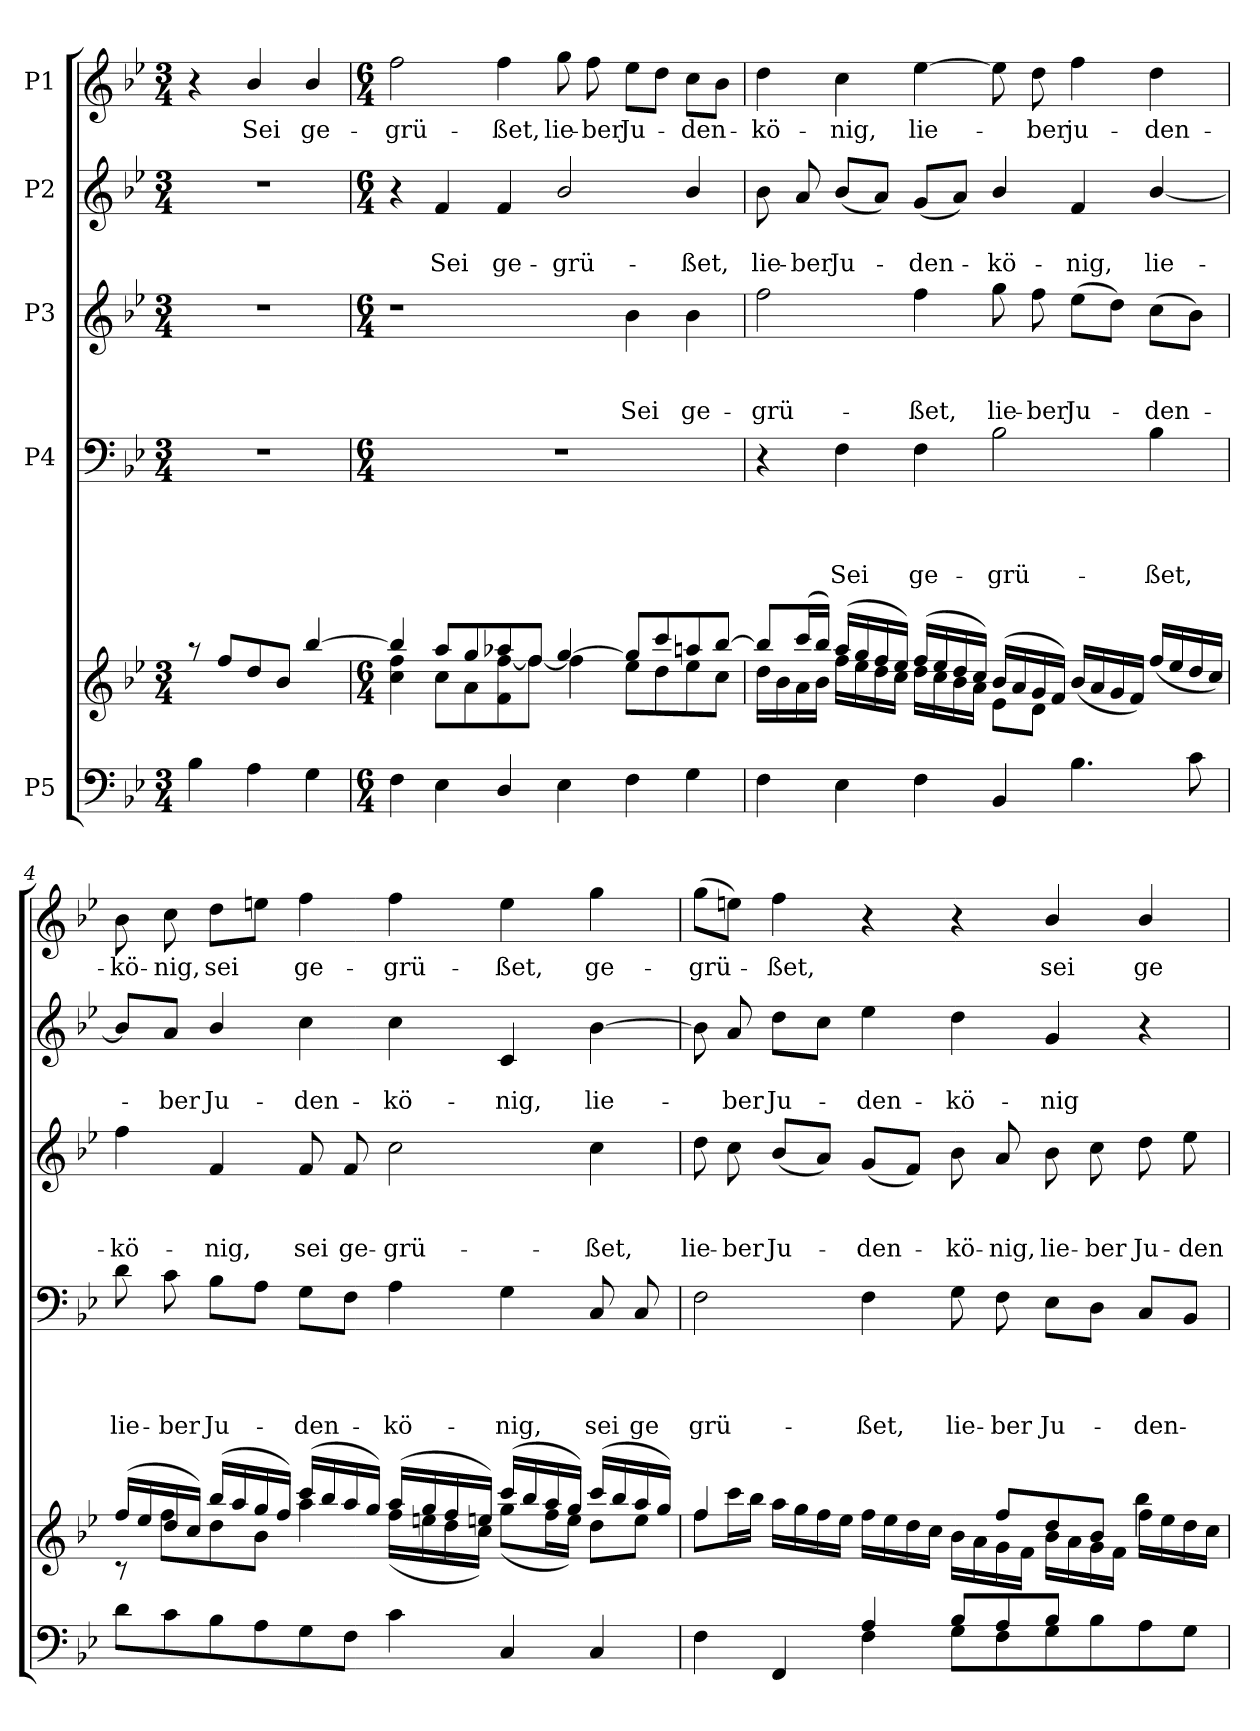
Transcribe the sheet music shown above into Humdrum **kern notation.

**kern	**kern	**kern	**text	**text	**text	**text	**kern	**text	**text	**text	**kern	**text	**text	**kern	**text
*part5	*part5	*part4	*part4	*part4	*part4	*part4	*part3	*part3	*part3	*part3	*part2	*part2	*part2	*part1	*part1
*staff6	*staff5	*staff4	*staff4	*staff4	*staff4	*staff4	*staff3	*staff3	*staff3	*staff3	*staff2	*staff2	*staff2	*staff1	*staff1
*I"P5	*	*I"P4	*	*	*	*	*I"P3	*	*	*	*I"P2	*	*	*I"P1	*
*clefF4	*clefG2	*clefF4	*	*	*	*	*clefG2	*	*	*	*clefG2	*	*	*clefG2	*
*	*	*	*	*	*	*	*ITrd7c12	*	*	*	*	*	*	*	*
*k[b-e-]	*k[b-e-]	*k[b-e-]	*	*	*	*	*k[b-e-]	*	*	*	*k[b-e-]	*	*	*k[b-e-]	*
*B-:	*B-:	*B-:	*	*	*	*	*B-:	*	*	*	*B-:	*	*	*B-:	*
*M3/4	*M3/4	*M3/4	*	*	*	*	*M3/4	*	*	*	*M3/4	*	*	*M3/4	*
=1	=1	=1	=1	=1	=1	=1	=1	=1	=1	=1	=1	=1	=1	=1	=1
*^	*^	*	*	*	*	*	*	*	*	*	*	*	*	*	*
!	!	!	!	!LO:N:vis=1	!	!	!	!	!LO:N:vis=1	!	!	!	!LO:N:vis=1	!	!	!	!
4B-\	2.ryy	8r	2.ryy	2.r	.	.	.	.	2.r	.	.	.	2.r	.	.	4r	.
.	.	8ff/L	.	.	.	.	.	.	.	.	.	.	.	.	.	.	.
!	!	!	!	!	!	!	!	!	!	!	!	!	!	!	!	!	!LO:LY:b
4A\	.	8dd/	.	.	.	.	.	.	.	.	.	.	.	.	.	4b-/	Sei
.	.	8b-/J	.	.	.	.	.	.	.	.	.	.	.	.	.	.	.
!	!	!	!	!	!	!	!	!	!	!	!	!	!	!	!	!	!LO:LY:b
4G\	.	[>4bb-/	.	.	.	.	.	.	.	.	.	.	.	.	.	4b-/	ge-
=2	=2	=2	=2	=2	=2	=2	=2	=2	=2	=2	=2	=2	=2	=2	=2	=2	=2
*M6/4	*	*M6/4	*	*M6/4	*	*	*	*	*M6/4	*	*	*	*M6/4	*	*	*M6/4	*
!	!	!	!	!LO:N:vis=1	!	!	!	!	!	!	!	!	!	!	!	!	!LO:LY:b
4F\	1.ryy	4bb-/]	4cc\ 4ff\	1.r	.	.	.	.	1r	.	.	.	4r	.	.	2ff\	-grü-
!	!	!	!	!	!	!	!	!	!	!	!	!	!	!	!LO:LY:b	!	!
4E-\	.	8aa/L	8cc\L	.	.	.	.	.	.	.	.	.	4f/	.	Sei	.	.
.	.	8gg/	8a\	.	.	.	.	.	.	.	.	.	.	.	.	.	.
!	!	!	!	!	!	!	!	!	!	!	!	!	!	!	!LO:LY:b	!	!LO:LY:b
4D/	.	8aa-X/	8f\ [>8ff\	.	.	.	.	.	.	.	.	.	4f/	.	ge-	4ff\	-ßet,
.	.	8ff/J	8ff\J_	.	.	.	.	.	.	.	.	.	.	.	.	.	.
!	!	!	!	!	!	!	!	!	!	!	!	!	!	!	!LO:LY:b	!	!LO:LY:b
4E-\	.	[>4gg/	4ff\]	.	.	.	.	.	.	.	.	.	2b-/	.	-grü-	8gg\	lie-
!	!	!	!	!	!	!	!	!	!	!	!	!	!	!	!	!	!LO:LY:b
.	.	.	.	.	.	.	.	.	.	.	.	.	.	.	.	8ff\	-ber
!	!	!	!	!	!	!	!	!	!	!	!	!LO:LY:b	!	!	!	!	!LO:LY:b
4F\	.	8gg/L]	8ee-\L	.	.	.	.	.	4B-\	.	.	Sei	.	.	.	8ee-\L	Ju-
.	.	8ccc/	8dd\	.	.	.	.	.	.	.	.	.	.	.	.	8dd\J	.
!	!	!	!	!	!	!	!	!	!	!	!	!LO:LY:b	!	!	!LO:LY:b	!	!LO:LY:b
4G\	.	8aan/	8ee-\	.	.	.	.	.	4B-\	.	.	ge-	4b-/	.	-ßet,	8cc\L	-den-
.	.	[>8bb-/J	8cc\J	.	.	.	.	.	.	.	.	.	.	.	.	8b-\J	.
=3	=3	=3	=3	=3	=3	=3	=3	=3	=3	=3	=3	=3	=3	=3	=3	=3	=3
!	!	!	!	!	!	!	!	!	!	!	!	!LO:LY:b	!	!	!LO:LY:b	!	!LO:LY:b
4F\	1.ryy	8bb-/L]	16dd\LL	4r	.	.	.	.	2f\	.	.	-grü-	8b-\	.	lie-	4dd\	-kö-
.	.	.	16b-\	.	.	.	.	.	.	.	.	.	.	.	.	.	.
!	!	!	!	!	!	!	!	!	!	!	!	!	!	!	!LO:LY:b	!	!
.	.	(>16ccc/L	16a\	.	.	.	.	.	.	.	.	.	8a/	.	-ber	.	.
.	.	16bb-/JJ)	16b-\JJ	.	.	.	.	.	.	.	.	.	.	.	.	.	.
!	!	!	!	!	!	!	!	!LO:LY:b	!	!	!	!	!	!	!LO:LY:b	!	!LO:LY:b
4E-\	.	(>16aa/LL	16ff\LL	4F\	.	.	.	Sei	.	.	.	.	(<8b-/L	.	Ju-	4cc\	-nig,
.	.	16gg/	16ee-\	.	.	.	.	.	.	.	.	.	.	.	.	.	.
.	.	16ff/	16dd\	.	.	.	.	.	.	.	.	.	8a/J)	.	.	.	.
.	.	16ee-/JJ)	16cc\JJ	.	.	.	.	.	.	.	.	.	.	.	.	.	.
!	!	!	!	!	!	!	!	!LO:LY:b	!	!	!	!LO:LY:b	!	!	!LO:LY:b	!	!LO:LY:b
4F\	.	(>16ff/LL	16dd\LL	4F\	.	.	.	ge-	4f\	.	.	-ßet,	(<8g/L	.	-den-	[>4ee-\	lie-
.	.	16ee-/	16cc\	.	.	.	.	.	.	.	.	.	.	.	.	.	.
.	.	16dd/	16b-\	.	.	.	.	.	.	.	.	.	8a/J)	.	.	.	.
.	.	16cc/JJ)	16a\JJ	.	.	.	.	.	.	.	.	.	.	.	.	.	.
!	!	!	!	!	!	!	!	!LO:LY:b	!	!	!	!LO:LY:b	!	!	!LO:LY:b	!	!
4BB-/	.	(>16b-/LL	8e-\L	2B-\	.	.	.	-grü-	8g\	.	.	lie-	4b-/	.	-kö-	8ee-\]	.
.	.	16a/	.	.	.	.	.	.	.	.	.	.	.	.	.	.	.
!	!	!	!	!	!	!	!	!	!	!	!	!LO:LY:b	!	!	!	!	!LO:LY:b
.	.	16g/	8d\J	.	.	.	.	.	8f\	.	.	-ber	.	.	.	8dd\	-ber
.	.	16f/JJ)	.	.	.	.	.	.	.	.	.	.	.	.	.	.	.
!	!	!	!	!	!	!	!	!	!	!	!	!LO:LY:b	!	!	!LO:LY:b	!	!LO:LY:b
4.B-\	.	(>16b-/LL	2ryy	.	.	.	.	.	(>8e-\L	.	.	Ju-	4f/	.	-nig,	4ff\	ju-
.	.	16a/	.	.	.	.	.	.	.	.	.	.	.	.	.	.	.
.	.	16g/	.	.	.	.	.	.	8d\J)	.	.	.	.	.	.	.	.
.	.	16f/JJ)	.	.	.	.	.	.	.	.	.	.	.	.	.	.	.
!	!	!	!	!	!	!	!	!LO:LY:b	!	!	!	!LO:LY:b	!	!	!LO:LY:b	!	!LO:LY:b
.	.	(>16ff/LL	.	4B-\	.	.	.	-ßet,	(>8c\L	.	.	-den-	[<4b-/	.	lie-	4dd\	-den-
.	.	16ee-/	.	.	.	.	.	.	.	.	.	.	.	.	.	.	.
8c\	.	16dd/	.	.	.	.	.	.	8B-\J)	.	.	.	.	.	.	.	.
.	.	16cc/JJ)	.	.	.	.	.	.	.	.	.	.	.	.	.	.	.
!!LO:LB:g=z
=4	=4	=4	=4	=4	=4	=4	=4	=4	=4	=4	=4	=4	=4	=4	=4	=4	=4
!	!	!	!	!	!	!	!	!LO:LY:b	!	!	!	!LO:LY:b	!	!	!	!	!LO:LY:b
8d\L	1.ryy	(>16ff/LL	8rc	8d\	.	.	.	lie-	4f\	.	.	-kö-	8b-/L]	.	.	8b-\	-kö-
.	.	16ee-/	.	.	.	.	.	.	.	.	.	.	.	.	.	.	.
!	!	!	!	!	!	!	!	!LO:LY:b	!	!	!	!	!	!	!LO:LY:b	!	!LO:LY:b
8c\	.	16dd/	8ff\L	8c\	.	.	.	-ber	.	.	.	.	8a/J	.	-ber	8cc\	-nig,
.	.	16cc/JJ)	.	.	.	.	.	.	.	.	.	.	.	.	.	.	.
!	!	!	!	!	!	!	!	!LO:LY:b	!	!	!	!LO:LY:b	!	!	!LO:LY:b	!	!LO:LY:b
8B-\	.	(>16bb-/LL	8dd\	8B-\L	.	.	.	Ju-	4F/	.	.	-nig,	4b-/	.	Ju-	8dd\L	sei
.	.	16aa/	.	.	.	.	.	.	.	.	.	.	.	.	.	.	.
8A\	.	16gg/	8b-\J	8A\J	.	.	.	.	.	.	.	.	.	.	.	8een\J	.
.	.	16ff/JJ)	.	.	.	.	.	.	.	.	.	.	.	.	.	.	.
!	!	!	!	!	!	!	!	!LO:LY:b	!	!	!	!LO:LY:b	!	!	!LO:LY:b	!	!LO:LY:b
8G\	.	(>16ccc/LL	4aa\	8G\L	.	.	.	-den-	8F/	.	.	sei	4cc\	.	-den-	4ff\	ge-
.	.	16bb-/	.	.	.	.	.	.	.	.	.	.	.	.	.	.	.
!	!	!	!	!	!	!	!	!	!	!	!	!LO:LY:b	!	!	!	!	!
8F\J	.	16aa/	.	8F\J	.	.	.	.	8F/	.	.	ge-	.	.	.	.	.
.	.	16gg/JJ)	.	.	.	.	.	.	.	.	.	.	.	.	.	.	.
!	!	!	!	!	!	!	!	!LO:LY:b	!	!	!	!LO:LY:b	!	!	!LO:LY:b	!	!LO:LY:b
4c\	.	(>16aa/LL	(<16ff\LL	4A\	.	.	.	-kö-	2c\	.	.	-grü-	4cc\	.	-kö-	4ff\	-grü-
.	.	16gg/	16een\	.	.	.	.	.	.	.	.	.	.	.	.	.	.
.	.	16ff/	16dd\	.	.	.	.	.	.	.	.	.	.	.	.	.	.
.	.	16een/JJ)	16cc\JJ)	.	.	.	.	.	.	.	.	.	.	.	.	.	.
!	!	!	!	!	!	!	!	!LO:LY:b	!	!	!	!	!	!	!LO:LY:b	!	!LO:LY:b
4C/	.	(>16ccc/LL	(<8gg\L	4G\	.	.	.	-nig,	.	.	.	.	4c/	.	-nig,	4ee\	-ßet,
.	.	16bb-/	.	.	.	.	.	.	.	.	.	.	.	.	.	.	.
.	.	16aa/	16ff\L	.	.	.	.	.	.	.	.	.	.	.	.	.	.
.	.	16gg/JJ)	16ee\JJ)	.	.	.	.	.	.	.	.	.	.	.	.	.	.
!	!	!	!	!	!	!	!	!LO:LY:b	!	!	!	!LO:LY:b	!	!	!LO:LY:b	!	!LO:LY:b
4C/	.	(>16ccc/LL	8dd\L	8C/	.	.	.	sei	4c\	.	.	-ßet,	[>4b-\	.	lie-	4gg\	ge-
.	.	16bb-/	.	.	.	.	.	.	.	.	.	.	.	.	.	.	.
!	!	!	!	!	!	!	!	!LO:LY:b	!	!	!	!	!	!	!	!	!
.	.	16aa/	8ee\J	8C/	.	.	.	ge	.	.	.	.	.	.	.	.	.
.	.	16gg/JJ)	.	.	.	.	.	.	.	.	.	.	.	.	.	.	.
=5	=5	=5	=5	=5	=5	=5	=5	=5	=5	=5	=5	=5	=5	=5	=5	=5	=5
!	!	!	!	!	!	!	!	!LO:LY:b	!	!	!	!LO:LY:b	!	!	!	!	!LO:LY:b
4F\	2ryy	8ff\L	4ff/	2F\	.	.	.	grü-	8d\	.	.	lie-	8b-\]	.	.	(>8gg\L	-grü-
!	!	!	!	!	!	!	!	!	!	!	!	!LO:LY:b	!	!	!LO:LY:b	!	!
.	.	16ccc\L	.	.	.	.	.	.	8c\	.	.	-ber	8a/	.	-ber	8een\J)	.
.	.	16bb-\JJ	.	.	.	.	.	.	.	.	.	.	.	.	.	.	.
!	!	!	!	!	!	!	!	!	!	!	!	!LO:LY:b	!	!	!LO:LY:b	!	!LO:LY:b
4FF/	.	16aa\LL	2ryy	.	.	.	.	.	(<8B-/L	.	.	Ju-	8dd\L	.	Ju-	4ff\	-ßet,
.	.	16gg\	.	.	.	.	.	.	.	.	.	.	.	.	.	.	.
.	.	16ff\	.	.	.	.	.	.	8A/J)	.	.	.	8cc\J	.	.	.	.
.	.	16ee-\JJ	.	.	.	.	.	.	.	.	.	.	.	.	.	.	.
!	!	!	!	!	!	!	!	!LO:LY:b	!	!	!	!LO:LY:b	!	!	!LO:LY:b	!	!
4A/	4F\	16ff\LL	.	4F\	.	.	.	-ßet,	(<8G/L	.	.	-den-	4ee-\	.	-den-	4r	.
.	.	16ee-\	.	.	.	.	.	.	.	.	.	.	.	.	.	.	.
.	.	16dd\	.	.	.	.	.	.	8F/J)	.	.	.	.	.	.	.	.
.	.	16cc\JJ	.	.	.	.	.	.	.	.	.	.	.	.	.	.	.
!	!	!	!	!	!	!	!	!LO:LY:b	!	!	!	!LO:LY:b	!	!	!LO:LY:b	!	!
8B-/L	8G\L	16b-\LL	8ryy	8G\	.	.	.	lie-	8B-\	.	.	-kö-	4dd\	.	-kö-	4r	.
.	.	16a\	.	.	.	.	.	.	.	.	.	.	.	.	.	.	.
!	!	!	!	!	!	!	!	!LO:LY:b	!	!	!	!LO:LY:b	!	!	!	!	!
8A/	8F\	16g\	8ff/L	8F\	.	.	.	-ber	8A/	.	.	-nig,	.	.	.	.	.
.	.	16f\JJ	.	.	.	.	.	.	.	.	.	.	.	.	.	.	.
!	!	!	!	!	!	!	!	!LO:LY:b	!	!	!	!LO:LY:b	!	!	!LO:LY:b	!	!LO:LY:b
8B-/J	8G\	16b-\LL	8dd/	8E-\L	.	.	.	Ju-	8B-\	.	.	lie-	4g/	.	-nig	4b-/	sei
.	.	16a\	.	.	.	.	.	.	.	.	.	.	.	.	.	.	.
!	!	!	!	!	!	!	!	!	!	!	!	!LO:LY:b	!	!	!	!	!
4.ryy	8B-\	16g\	8b-/J	8D\J	.	.	.	.	8c\	.	.	-ber	.	.	.	.	.
.	.	16f\JJ	.	.	.	.	.	.	.	.	.	.	.	.	.	.	.
!	!	!	!	!	!	!	!	!LO:LY:b	!	!	!	!LO:LY:b	!	!	!	!	!LO:LY:b
.	8A\	16ff\LL	4bb-\	8C/L	.	.	.	-den-	8d\	.	.	Ju-	4r	.	.	4b-/	ge-
.	.	16ee-\	.	.	.	.	.	.	.	.	.	.	.	.	.	.	.
!	!	!	!	!	!	!	!	!	!	!	!	!LO:LY:b	!	!	!	!	!
.	8G\J	16dd\	.	8BB-/J	.	.	.	.	8e-\	.	.	-den-	.	.	.	.	.
.	.	16cc\JJ	.	.	.	.	.	.	.	.	.	.	.	.	.	.	.
*v	*v	*	*	*	*	*	*	*	*	*	*	*	*	*	*	*	*
*	*v	*v	*	*	*	*	*	*	*	*	*	*	*	*	*	*
=	=	=	=	=	=	=	=	=	=	=	=	=	=	=	=
*-	*-	*-	*-	*-	*-	*-	*-	*-	*-	*-	*-	*-	*-	*-	*-
